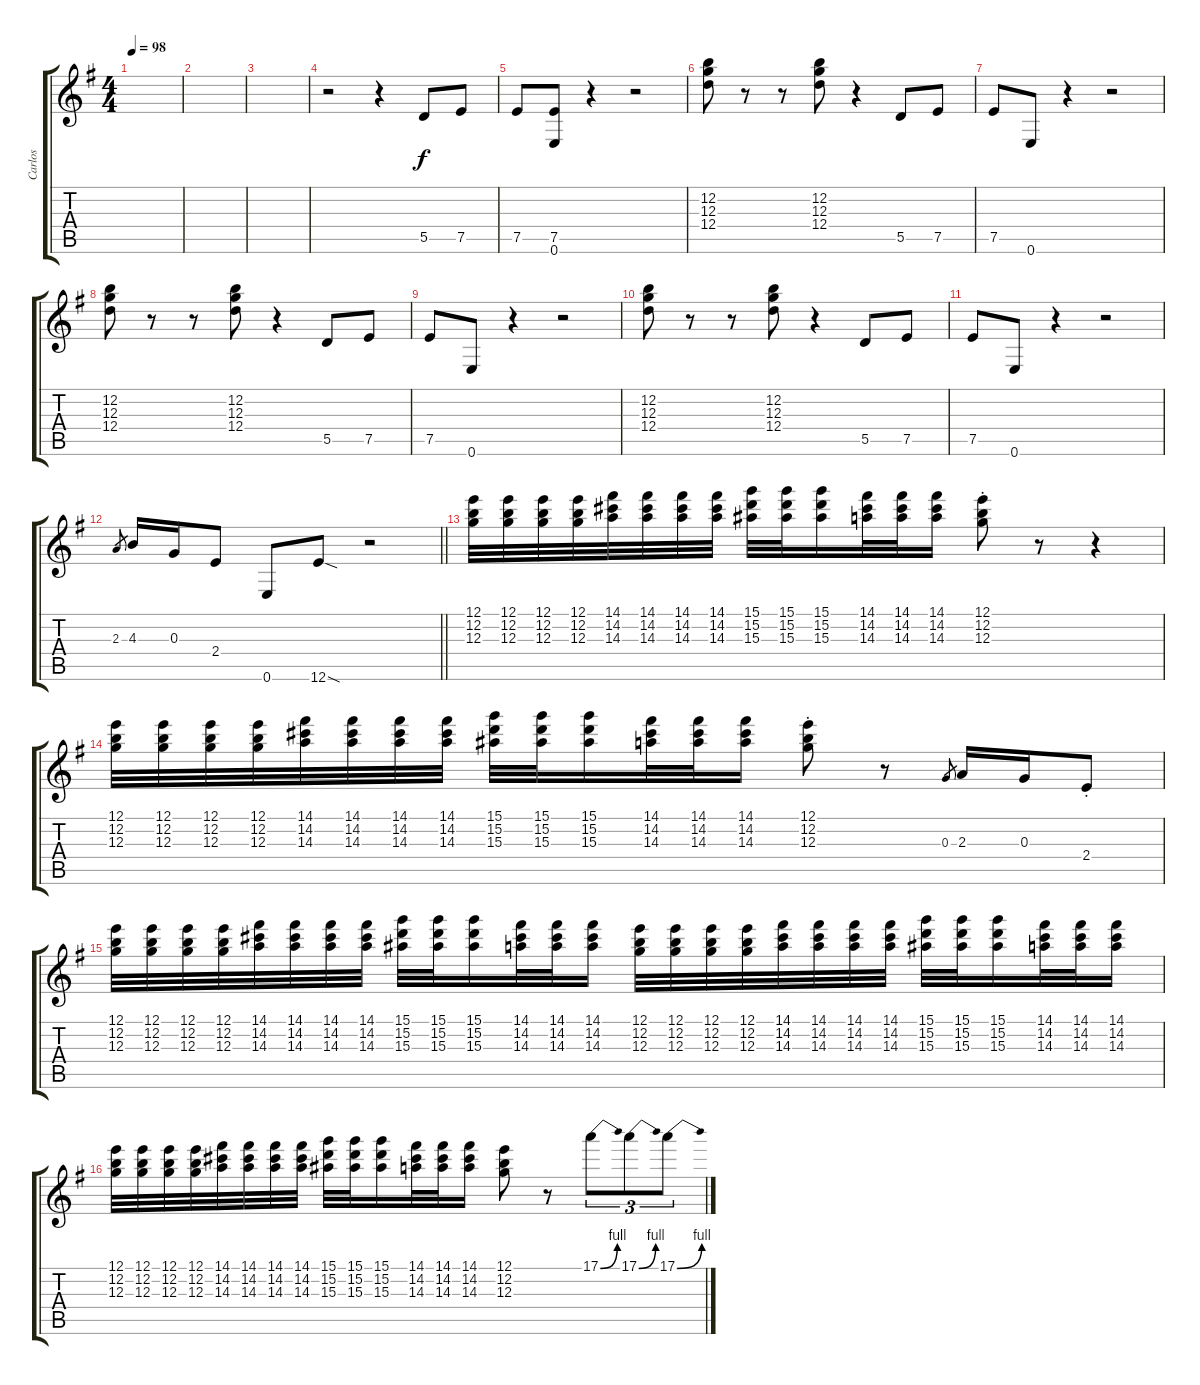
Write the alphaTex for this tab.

\track ("Carlos" "Carlos") {instrument electricguitarclean}
\staff {score tabs}
\tuning (E4 B3 G3 D3 A2 E2) {hide}
\ts (4 4)
\tempo 98
\clef g2
\ks eminor
|
|
|
r.2{volume 16} r.4 5.5.8 7.5.8 |
7.5.8 (7.5 0.6).8 r.4 r.2 |
(12.2 12.3 12.4).8 r.8 r.8 (12.2 12.3 12.4).8 r.4 5.5.8 7.5.8 |
7.5.8 0.6.8 r.4 r.2 |
(12.2 12.3 12.4).8 r.8 r.8 (12.2 12.3 12.4).8 r.4 5.5.8 7.5.8 |
7.5.8 0.6.8 r.4 r.2 |
(12.2 12.3 12.4).8 r.8 r.8 (12.2 12.3 12.4).8 r.4 5.5.8 7.5.8 |
7.5.8 0.6.8 r.4 r.2 |
\barLineRight lightlight
2.3.8{gr} 4.3.16 0.3.16 2.4.8 0.6.8 12.6{sod}.8 r.2 |
(12.1 12.2 12.3).32 (12.1 12.2 12.3).32 (12.1 12.2 12.3).32 (12.1 12.2 12.3).32 (14.1 14.2 14.3).32 (14.1 14.2 14.3).32 (14.1 14.2 14.3).32 (14.1 14.2 14.3).32 (15.1 15.2 15.3).32 (15.1 15.2 15.3).32 (15.1 15.2 15.3).16 (14.1 14.2 14.3).32 (14.1 14.2 14.3).32 (14.1 14.2 14.3).16 (12.1{st} 12.2{st} 12.3{st}).8 r.8 r.4 |
(12.1 12.2 12.3).32 (12.1 12.2 12.3).32 (12.1 12.2 12.3).32 (12.1 12.2 12.3).32 (14.1 14.2 14.3).32 (14.1 14.2 14.3).32 (14.1 14.2 14.3).32 (14.1 14.2 14.3).32 (15.1 15.2 15.3).32 (15.1 15.2 15.3).32 (15.1 15.2 15.3).16 (14.1 14.2 14.3).32 (14.1 14.2 14.3).32 (14.1 14.2 14.3).16 (12.1{st} 12.2{st} 12.3{st}).8 r.8 0.3.8{gr} 2.3.16 0.3.16 2.4{st}.8 |
(12.1 12.2 12.3).32 (12.1 12.2 12.3).32 (12.1 12.2 12.3).32 (12.1 12.2 12.3).32 (14.1 14.2 14.3).32 (14.1 14.2 14.3).32 (14.1 14.2 14.3).32 (14.1 14.2 14.3).32 (15.1 15.2 15.3).32 (15.1 15.2 15.3).32 (15.1 15.2 15.3).16 (14.1 14.2 14.3).32 (14.1 14.2 14.3).32 (14.1 14.2 14.3).16 (12.1 12.2 12.3).32 (12.1 12.2 12.3).32 (12.1 12.2 12.3).32 (12.1 12.2 12.3).32 (14.1 14.2 14.3).32 (14.1 14.2 14.3).32 (14.1 14.2 14.3).32 (14.1 14.2 14.3).32 (15.1 15.2 15.3).32 (15.1 15.2 15.3).32 (15.1 15.2 15.3).16 (14.1 14.2 14.3).32 (14.1 14.2 14.3).32 (14.1 14.2 14.3).16 |
(12.1 12.2 12.3).32 (12.1 12.2 12.3).32 (12.1 12.2 12.3).32 (12.1 12.2 12.3).32 (14.1 14.2 14.3).32 (14.1 14.2 14.3).32 (14.1 14.2 14.3).32 (14.1 14.2 14.3).32 (15.1 15.2 15.3).32 (15.1 15.2 15.3).32 (15.1 15.2 15.3).16 (14.1 14.2 14.3).32 (14.1 14.2 14.3).32 (14.1 14.2 14.3).16 (12.1 12.2 12.3).8 r.8 17.1{be (bend 0 0 60 4)}.8{tu (3 2)} 17.1{be (bend 0 0 60 4)}.8{tu (3 2)} 17.1{be (bend 0 0 60 4)}.8{tu (3 2)}
